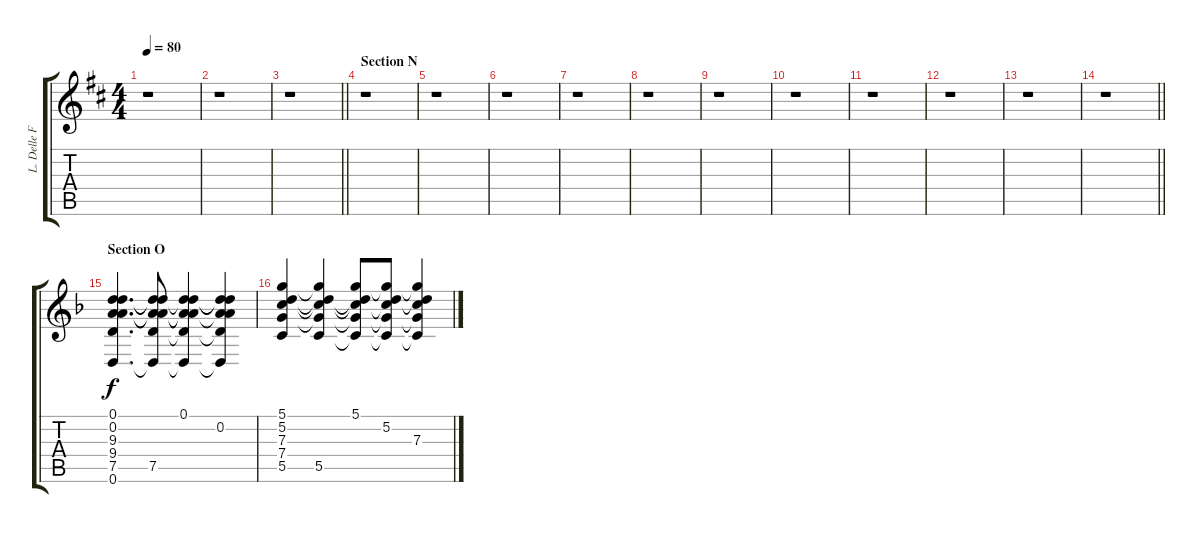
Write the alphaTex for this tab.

\track ("L. Delle Fave (Dist. Guitar L)" "L. Delle F") {instrument overdrivenguitar}
\staff {score tabs}
\tuning (D4 A3 F3 C3 G2 D2) {hide}
\ts (4 4)
\tempo 80
\clef g2
\ks bminor
r.1{dy f} |
r.1 |
\barLineRight lightlight
r.1 |
\section ("" "Section N")
r.1 |
r.1 |
r.1 |
r.1 |
r.1 |
r.1 |
r.1 |
r.1 |
r.1 |
r.1 |
\barLineRight lightlight
r.1 |
\section ("" "Section O")
\ks dminor
(0.1 0.2 9.3 9.4 7.5 0.6).4{d volume 12} (0.1{t} 0.2{t} 9.3{t} 9.4{t} 7.5 0.6{t}).8 (0.1 0.2{t} 9.3{t} 9.4{t} 7.5{t} 0.6{t}).4 (0.1{t} 0.2 9.3{t} 9.4{t} 7.5{t} 0.6{t}).4 |
(5.1 5.2 7.3 7.4 5.5).4 (5.1{t} 5.2{t} 7.3{t} 7.4{t} 5.5).4 (5.1 5.2{t} 7.3{t} 7.4{t} 5.5{t}).8 (5.1{t} 5.2 7.3{t} 7.4{t} 5.5{t}).8 (5.1{t} 5.2{t} 7.3 7.4{t} 5.5{t}).4
